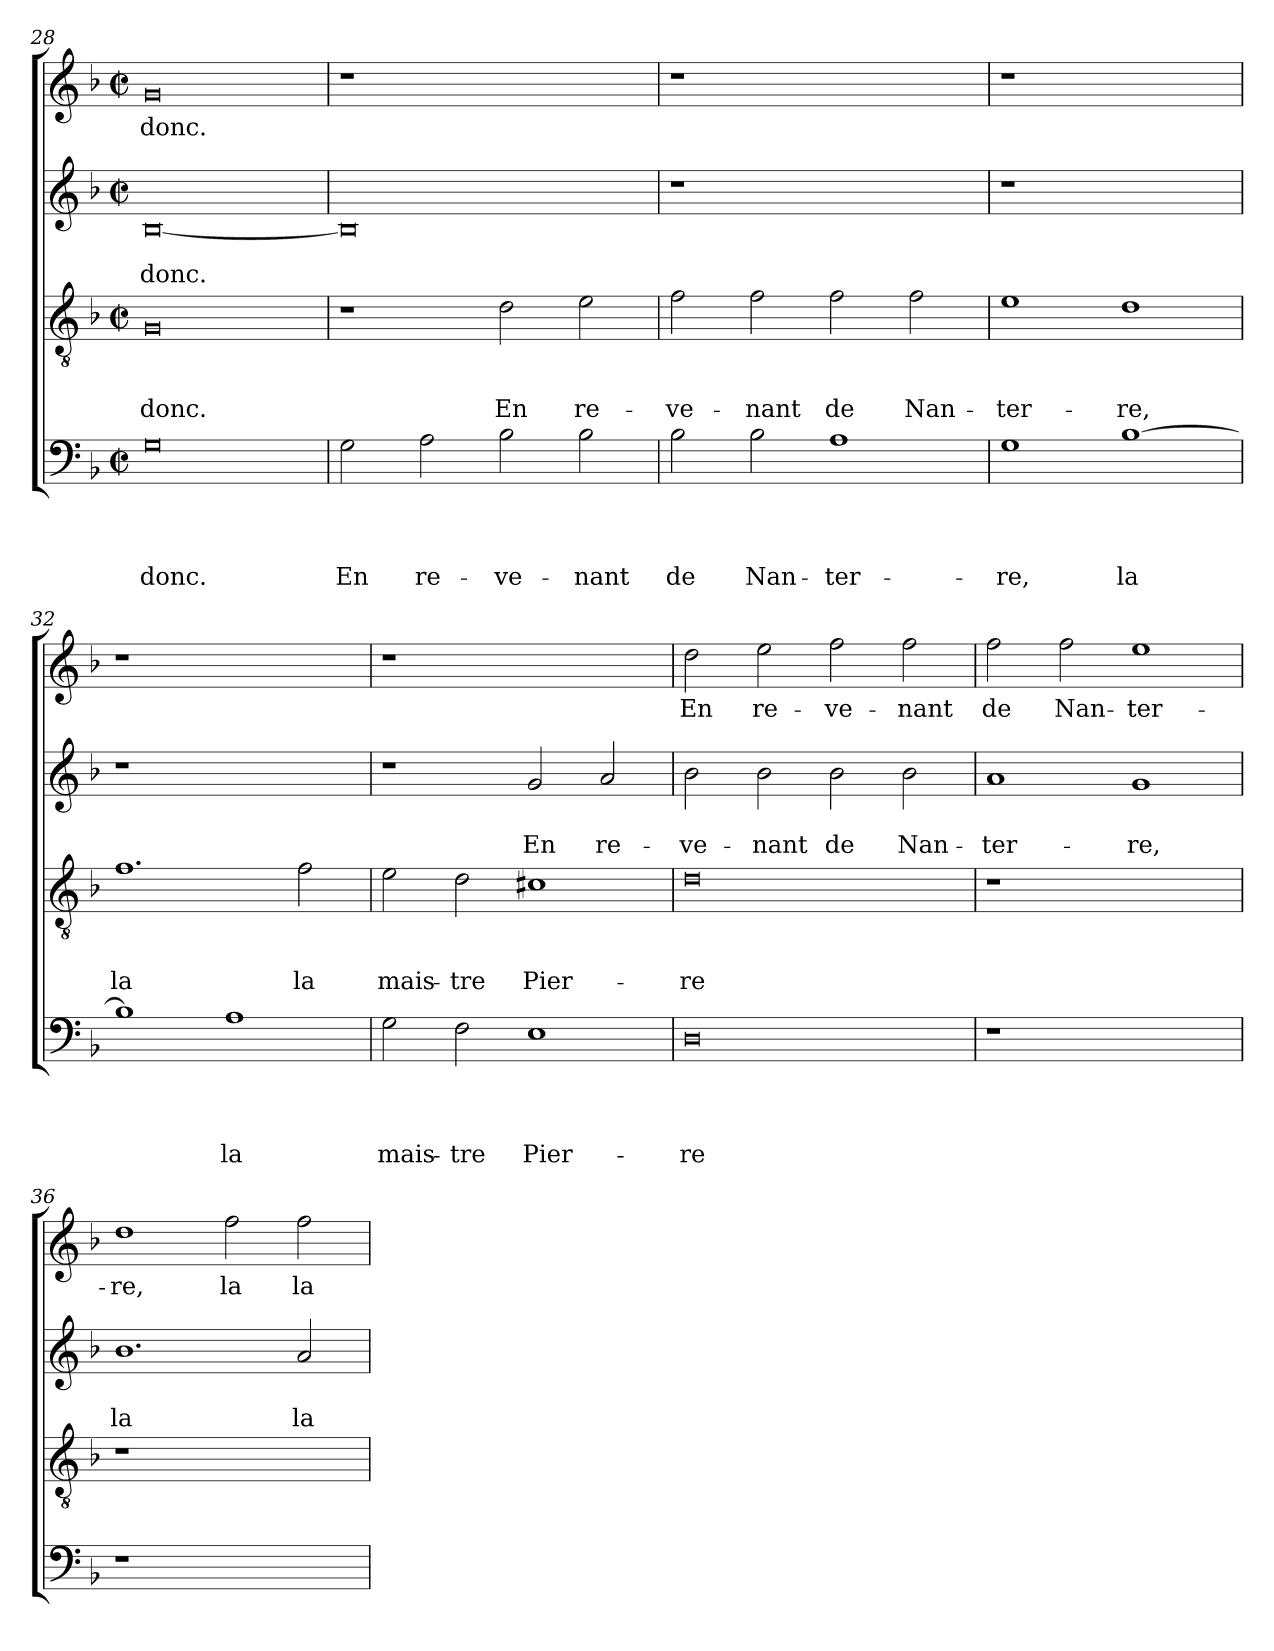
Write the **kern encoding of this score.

**kern	**text	**text	**text	**text	**kern	**text	**text	**text	**kern	**text	**text	**kern	**text
*part4	*part4	*part4	*part4	*part4	*part3	*part3	*part3	*part3	*part2	*part2	*part2	*part1	*part1
*staff4	*staff4	*staff4	*staff4	*staff4	*staff3	*staff3	*staff3	*staff3	*staff2	*staff2	*staff2	*staff1	*staff1
*clefF4	*	*	*	*	*clefGv2	*	*	*	*clefG2	*	*	*clefG2	*
*k[b-]	*	*	*	*	*k[b-]	*	*	*	*k[b-]	*	*	*k[b-]	*
*F:	*	*	*	*	*F:	*	*	*	*F:	*	*	*F:	*
*M2/2	*	*	*	*	*M2/2	*	*	*	*M2/2	*	*	*M2/2	*
*met(c|)	*	*	*	*	*met(c|)	*	*	*	*met(c|)	*	*	*met(c|)	*
=28	=28	=28	=28	=28	=28	=28	=28	=28	=28	=28	=28	=28	=28
0G	.	.	.	donc.	0G	.	.	donc.	[0B-	.	donc.	0g	donc.
=29	=29	=29	=29	=29	=29	=29	=29	=29	=29	=29	=29	=29	=29
2G\	.	.	.	En	1r	.	.	.	0B-]	.	.	1r	.
2A\	.	.	.	re-	.	.	.	.	.	.	.	.	.
2B-\	.	.	.	-ve-	2d\	.	.	En	.	.	.	1ryy	.
2B-\	.	.	.	-nant	2e\	.	.	re-	.	.	.	.	.
=30	=30	=30	=30	=30	=30	=30	=30	=30	=30	=30	=30	=30	=30
2B-\	.	.	.	de	2f\	.	.	-ve-	1r	.	.	1r	.
2B-\	.	.	.	Nan-	2f\	.	.	-nant	.	.	.	.	.
1A	.	.	.	-ter-	2f\	.	.	de	1ryy	.	.	1ryy	.
.	.	.	.	.	2f\	.	.	Nan-	.	.	.	.	.
!!LO:LB:g=z
=31	=31	=31	=31	=31	=31	=31	=31	=31	=31	=31	=31	=31	=31
1G	.	.	.	-re,	1e	.	.	-ter-	1r	.	.	1r	.
[1B-	.	.	.	la	1d	.	.	-re,	1ryy	.	.	1ryy	.
=32	=32	=32	=32	=32	=32	=32	=32	=32	=32	=32	=32	=32	=32
1B-]	.	.	.	.	1.f	.	.	la	1r	.	.	1r	.
1A	.	.	.	la	.	.	.	.	1ryy	.	.	1ryy	.
.	.	.	.	.	2f\	.	.	la	.	.	.	.	.
=33	=33	=33	=33	=33	=33	=33	=33	=33	=33	=33	=33	=33	=33
2G\	.	.	.	mais-	2e\	.	.	mais-	1r	.	.	1r	.
2F\	.	.	.	-tre	2d\	.	.	-tre	.	.	.	.	.
1E	.	.	.	Pier-	1c#X	.	.	Pier-	2g/	.	En	1ryy	.
.	.	.	.	.	.	.	.	.	2a/	.	re-	.	.
=34	=34	=34	=34	=34	=34	=34	=34	=34	=34	=34	=34	=34	=34
0D	.	.	.	-re	0d	.	.	-re	2b-\	.	-ve-	2dd\	En
.	.	.	.	.	.	.	.	.	2b-\	.	-nant	2ee\	re-
.	.	.	.	.	.	.	.	.	2b-\	.	de	2ff\	-ve-
.	.	.	.	.	.	.	.	.	2b-\	.	Nan-	2ff\	-nant
=35	=35	=35	=35	=35	=35	=35	=35	=35	=35	=35	=35	=35	=35
1r	.	.	.	.	1r	.	.	.	1a	.	-ter-	2ff\	de
.	.	.	.	.	.	.	.	.	.	.	.	2ff\	Nan-
1ryy	.	.	.	.	1ryy	.	.	.	1g	.	-re,	1ee	-ter-
=36	=36	=36	=36	=36	=36	=36	=36	=36	=36	=36	=36	=36	=36
1r	.	.	.	.	1r	.	.	.	1.b-	.	la	1dd	-re,
1ryy	.	.	.	.	1ryy	.	.	.	.	.	.	2ff\	la
.	.	.	.	.	.	.	.	.	2a/	.	la	2ff\	la
=	=	=	=	=	=	=	=	=	=	=	=	=	=
*-	*-	*-	*-	*-	*-	*-	*-	*-	*-	*-	*-	*-	*-
